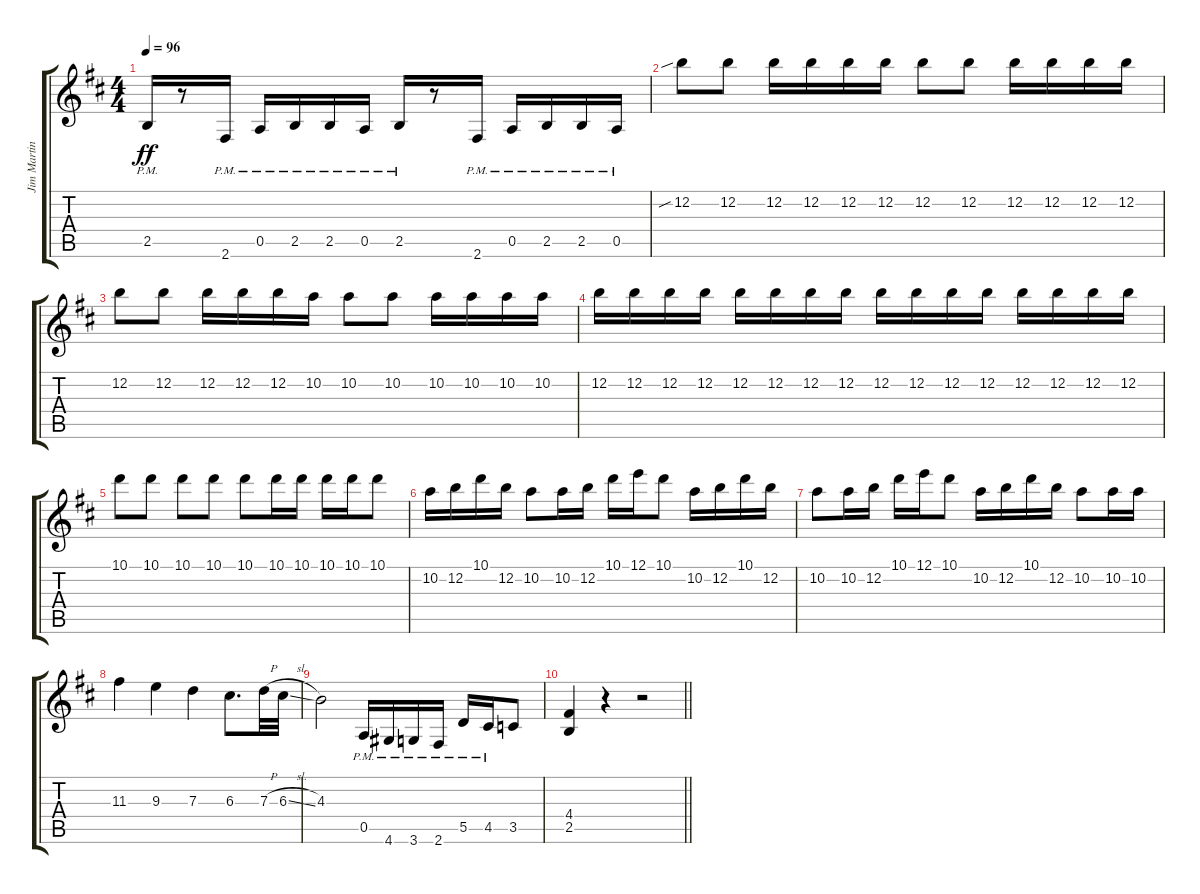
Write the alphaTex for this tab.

\track ("Jim Martin" "Jim Martin") {instrument distortionguitar}
\staff {score tabs}
\tuning (E4 B3 G3 D3 A2 E2) {hide}
\ts (4 4)
\tempo 96
\clef g2
\ks d
2.5{pm}.16{dy ff} r.8 2.6{pm}.16 0.5{pm}.16 2.5{pm}.16 2.5{pm}.16 0.5{pm}.16 2.5{pm}.16 r.8 2.6{pm}.16 0.5{pm}.16 2.5{pm}.16 2.5{pm}.16 0.5{pm}.16 |
12.2{sib}.8 12.2.8 12.2.16 12.2.16 12.2.16 12.2.16 12.2.8 12.2.8 12.2.16 12.2.16 12.2.16 12.2.16 |
12.2.8 12.2.8 12.2.16 12.2.16 12.2.16 10.2.16 10.2.8 10.2.8 10.2.16 10.2.16 10.2.16 10.2.16 |
12.2.16 12.2.16 12.2.16 12.2.16 12.2.16 12.2.16 12.2.16 12.2.16 12.2.16 12.2.16 12.2.16 12.2.16 12.2.16 12.2.16 12.2.16 12.2.16 |
10.1.8 10.1.8 10.1.8 10.1.8 10.1.8 10.1.16 10.1.16 10.1.16 10.1.16 10.1.8 |
10.2.16 12.2.16 10.1.16 12.2.16 10.2.8 10.2.16 12.2.16 10.1.16 12.1.16 10.1.8 10.2.16 12.2.16 10.1.16 12.2.16 |
10.2.8 10.2.16 12.2.16 10.1.16 12.1.16 10.1.8 10.2.16 12.2.16 10.1.16 12.2.16 10.2.8 10.2.16 10.2.16 |
11.3.4 9.3.4 7.3.4 6.3.8{d} 7.3{h}.32 6.3{sl}.32 |
4.3.2 0.5{pm}.16 4.6{pm}.16 3.6{pm}.16 2.6{pm}.16 5.5{pm}.16 4.5{pm}.16 3.5.8 |
\barLineRight lightlight
(4.4 2.5).4 r.4 r.2
